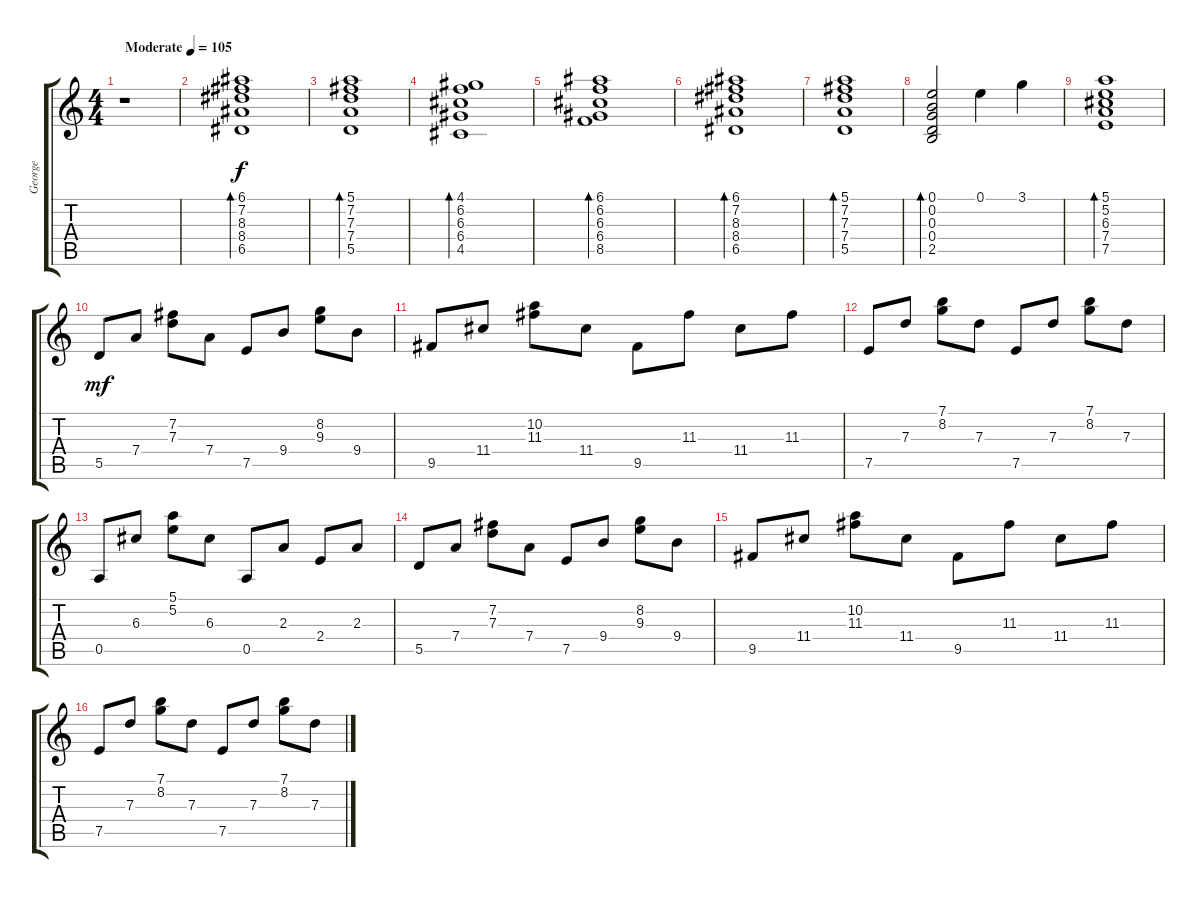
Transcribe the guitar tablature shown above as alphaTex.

\track ("George" "George") {instrument electricguitarjazz}
\staff {score tabs}
\tuning (E4 B3 G3 D3 A2 E2) {hide}
\ts (4 4)
\tempo (105 "Moderate")
\clef g2
\ks c
r.1{dy f instrument electricguitarjazz} |
(6.1 7.2 8.3 8.4 6.5).1{bd 120} |
(5.1 7.2 7.3 7.4 5.5).1{bd 120} |
(4.1 6.2 6.3 6.4 4.5).1{bd 120} |
(6.1 6.2 6.3 6.4 8.5).1{bd 120} |
(6.1 7.2 8.3 8.4 6.5).1{bd 120} |
(5.1 7.2 7.3 7.4 5.5).1{bd 120} |
(0.1 0.2 0.3 0.4 2.5).2{bd 120} 0.1.4 3.1.4 |
(5.1 5.2 6.3 7.4 7.5).1{bd 120} |
5.5.8{dy mf} 7.4.8 (7.2 7.3).8 7.4.8 7.5.8 9.4.8 (8.2 9.3).8 9.4.8 |
9.5.8 11.4.8 (10.2 11.3).8 11.4.8 9.5.8 11.3.8 11.4.8 11.3.8 |
7.5.8 7.3.8 (7.1 8.2).8 7.3.8 7.5.8 7.3.8 (7.1 8.2).8 7.3.8 |
0.5.8 6.3.8 (5.1 5.2).8 6.3.8 0.5.8 2.3.8 2.4.8 2.3.8 |
5.5.8 7.4.8 (7.2 7.3).8 7.4.8 7.5.8 9.4.8 (8.2 9.3).8 9.4.8 |
9.5.8 11.4.8 (10.2 11.3).8 11.4.8 9.5.8 11.3.8 11.4.8 11.3.8 |
7.5.8 7.3.8 (7.1 8.2).8 7.3.8 7.5.8 7.3.8 (7.1 8.2).8 7.3.8
